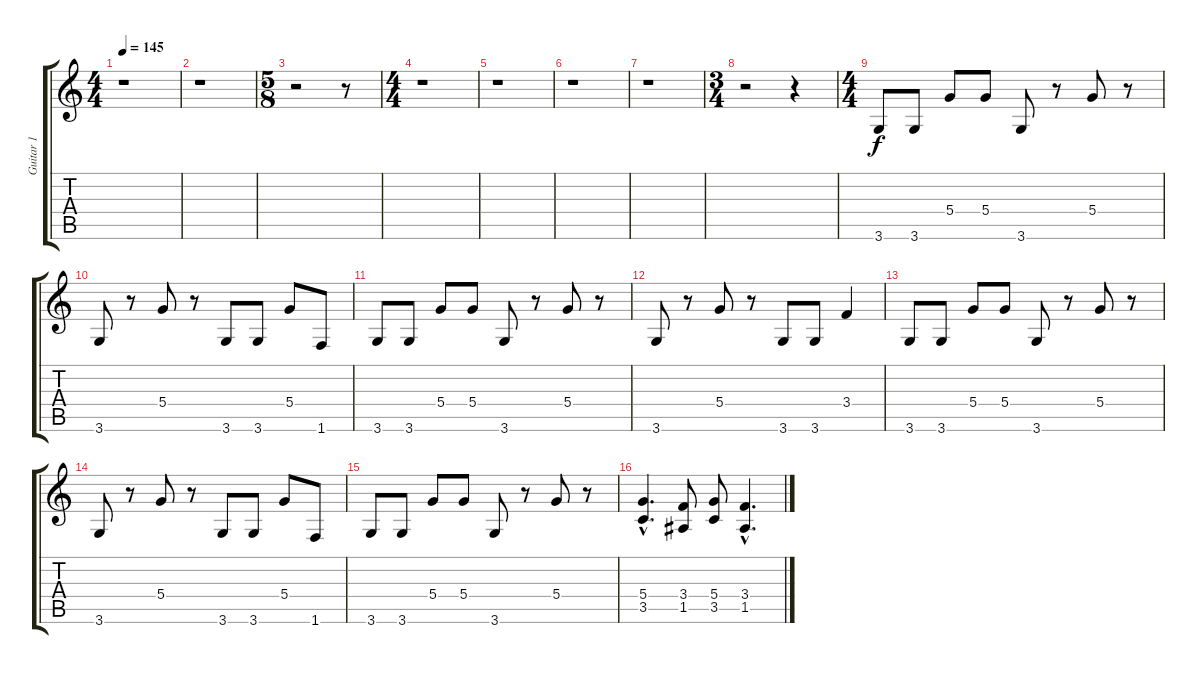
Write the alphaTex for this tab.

\track ("Guitar 1" "Guitar 1") {instrument distortionguitar}
\staff {score tabs}
\tuning (E4 B3 G3 D3 A2 E2) {hide}
\ts (4 4)
\tempo 145
\clef g2
\ks c
r.1{dy f instrument distortionguitar} |
r.1 |
\ts (5 8)
r.2 r.8 |
\ts (4 4)
r.1 |
r.1 |
r.1 |
r.1 |
\ts (3 4)
r.2 r.4 |
\ts (4 4)
3.6.8{volume 8} 3.6.8 5.4.8 5.4.8 3.6.8 r.8 5.4.8 r.8 |
3.6.8 r.8 5.4.8 r.8 3.6.8 3.6.8 5.4.8 1.6.8 |
3.6.8 3.6.8 5.4.8 5.4.8 3.6.8 r.8 5.4.8 r.8 |
3.6.8 r.8 5.4.8 r.8 3.6.8 3.6.8 3.4.4 |
3.6.8{volume 13 balance 5} 3.6.8 5.4.8 5.4.8 3.6.8 r.8 5.4.8 r.8 |
3.6.8 r.8 5.4.8 r.8 3.6.8 3.6.8 5.4.8 1.6.8 |
3.6.8 3.6.8 5.4.8 5.4.8 3.6.8 r.8 5.4.8 r.8 |
(5.4{hac} 3.5{hac}).4{d} (3.4 1.5).8 (5.4 3.5).8 (3.4{hac} 1.5{hac}).4{d}
